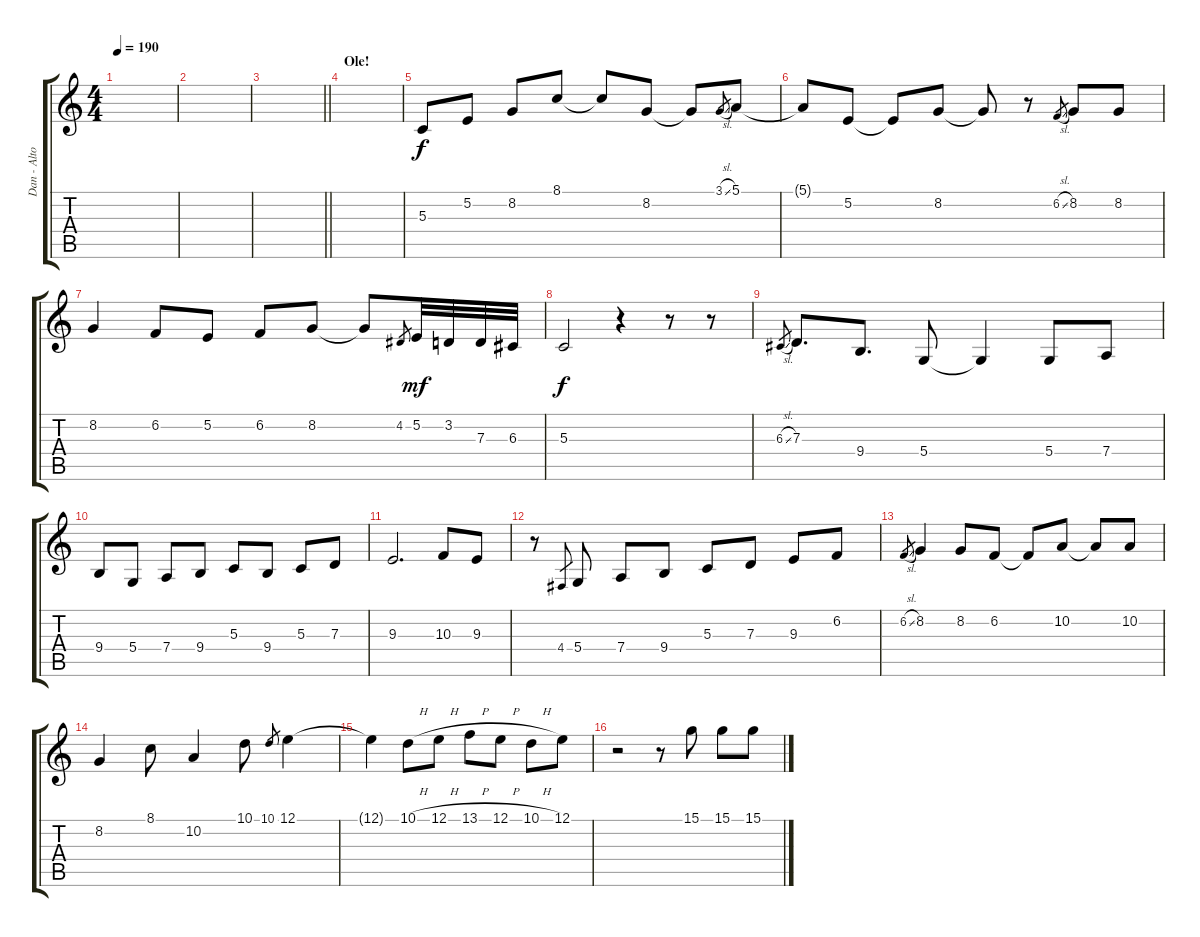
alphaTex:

\track ("Dan - Alto Sax" "Dan - Alto") {instrument altosax}
\staff {score tabs}
\tuning (E4 B3 G3 D3 A2 E2) {hide}
\ts (4 4)
\tempo 190
\clef g2
\ks c
|
|
\barLineRight lightlight
|
\section ("" "Ole!")
|
5.3.8 5.2.8 8.2.8 8.1.8 8.1{t}.8 8.2.8 8.2{t}.8 3.1{sl}.8{gr} 5.1.8 |
5.1{t}.8 5.2.8 5.2{t}.8 8.2.8 8.2{t}.8 r.8 6.2{sl}.8{gr} 8.2.8 8.2.8 |
8.2.4 6.2.8 5.2.8 6.2.8 8.2.8 8.2{t}.8 4.2.8{gr} 5.2.32{dy mf} 3.2.32 7.3.32 6.3.32 |
5.3.2{dy f volume 4} r.4 r.8 r.8{volume 15} |
6.3{sl}.8{gr} 7.3.8{d volume 15} 9.4.8{d} 5.4.8{volume 13} 5.4{t}.4 5.4.8 7.4.8 |
9.4.8 5.4.8 7.4.8 9.4.8 5.3.8 9.4.8 5.3.8 7.3.8 |
9.3.2{d} 10.3.8 9.3.8 |
r.8 4.4.8{gr} 5.4.8 7.4.8 9.4.8 5.3.8 7.3.8 9.3.8 6.2.8 |
6.2{sl}.8{gr} 8.2.4 8.2.8 6.2.8 6.2{t}.8 10.2.8 10.2{t}.8 10.2.8 |
8.2.4 8.1.8 10.2.4 10.1.8 10.1.8{gr} 12.1.4 |
12.1{t}.4 10.1{h}.8 12.1{h}.8 13.1{h}.8 12.1{h}.8 10.1{h}.8 12.1.8 |
r.2 r.8 15.1.8 15.1.8 15.1.8
